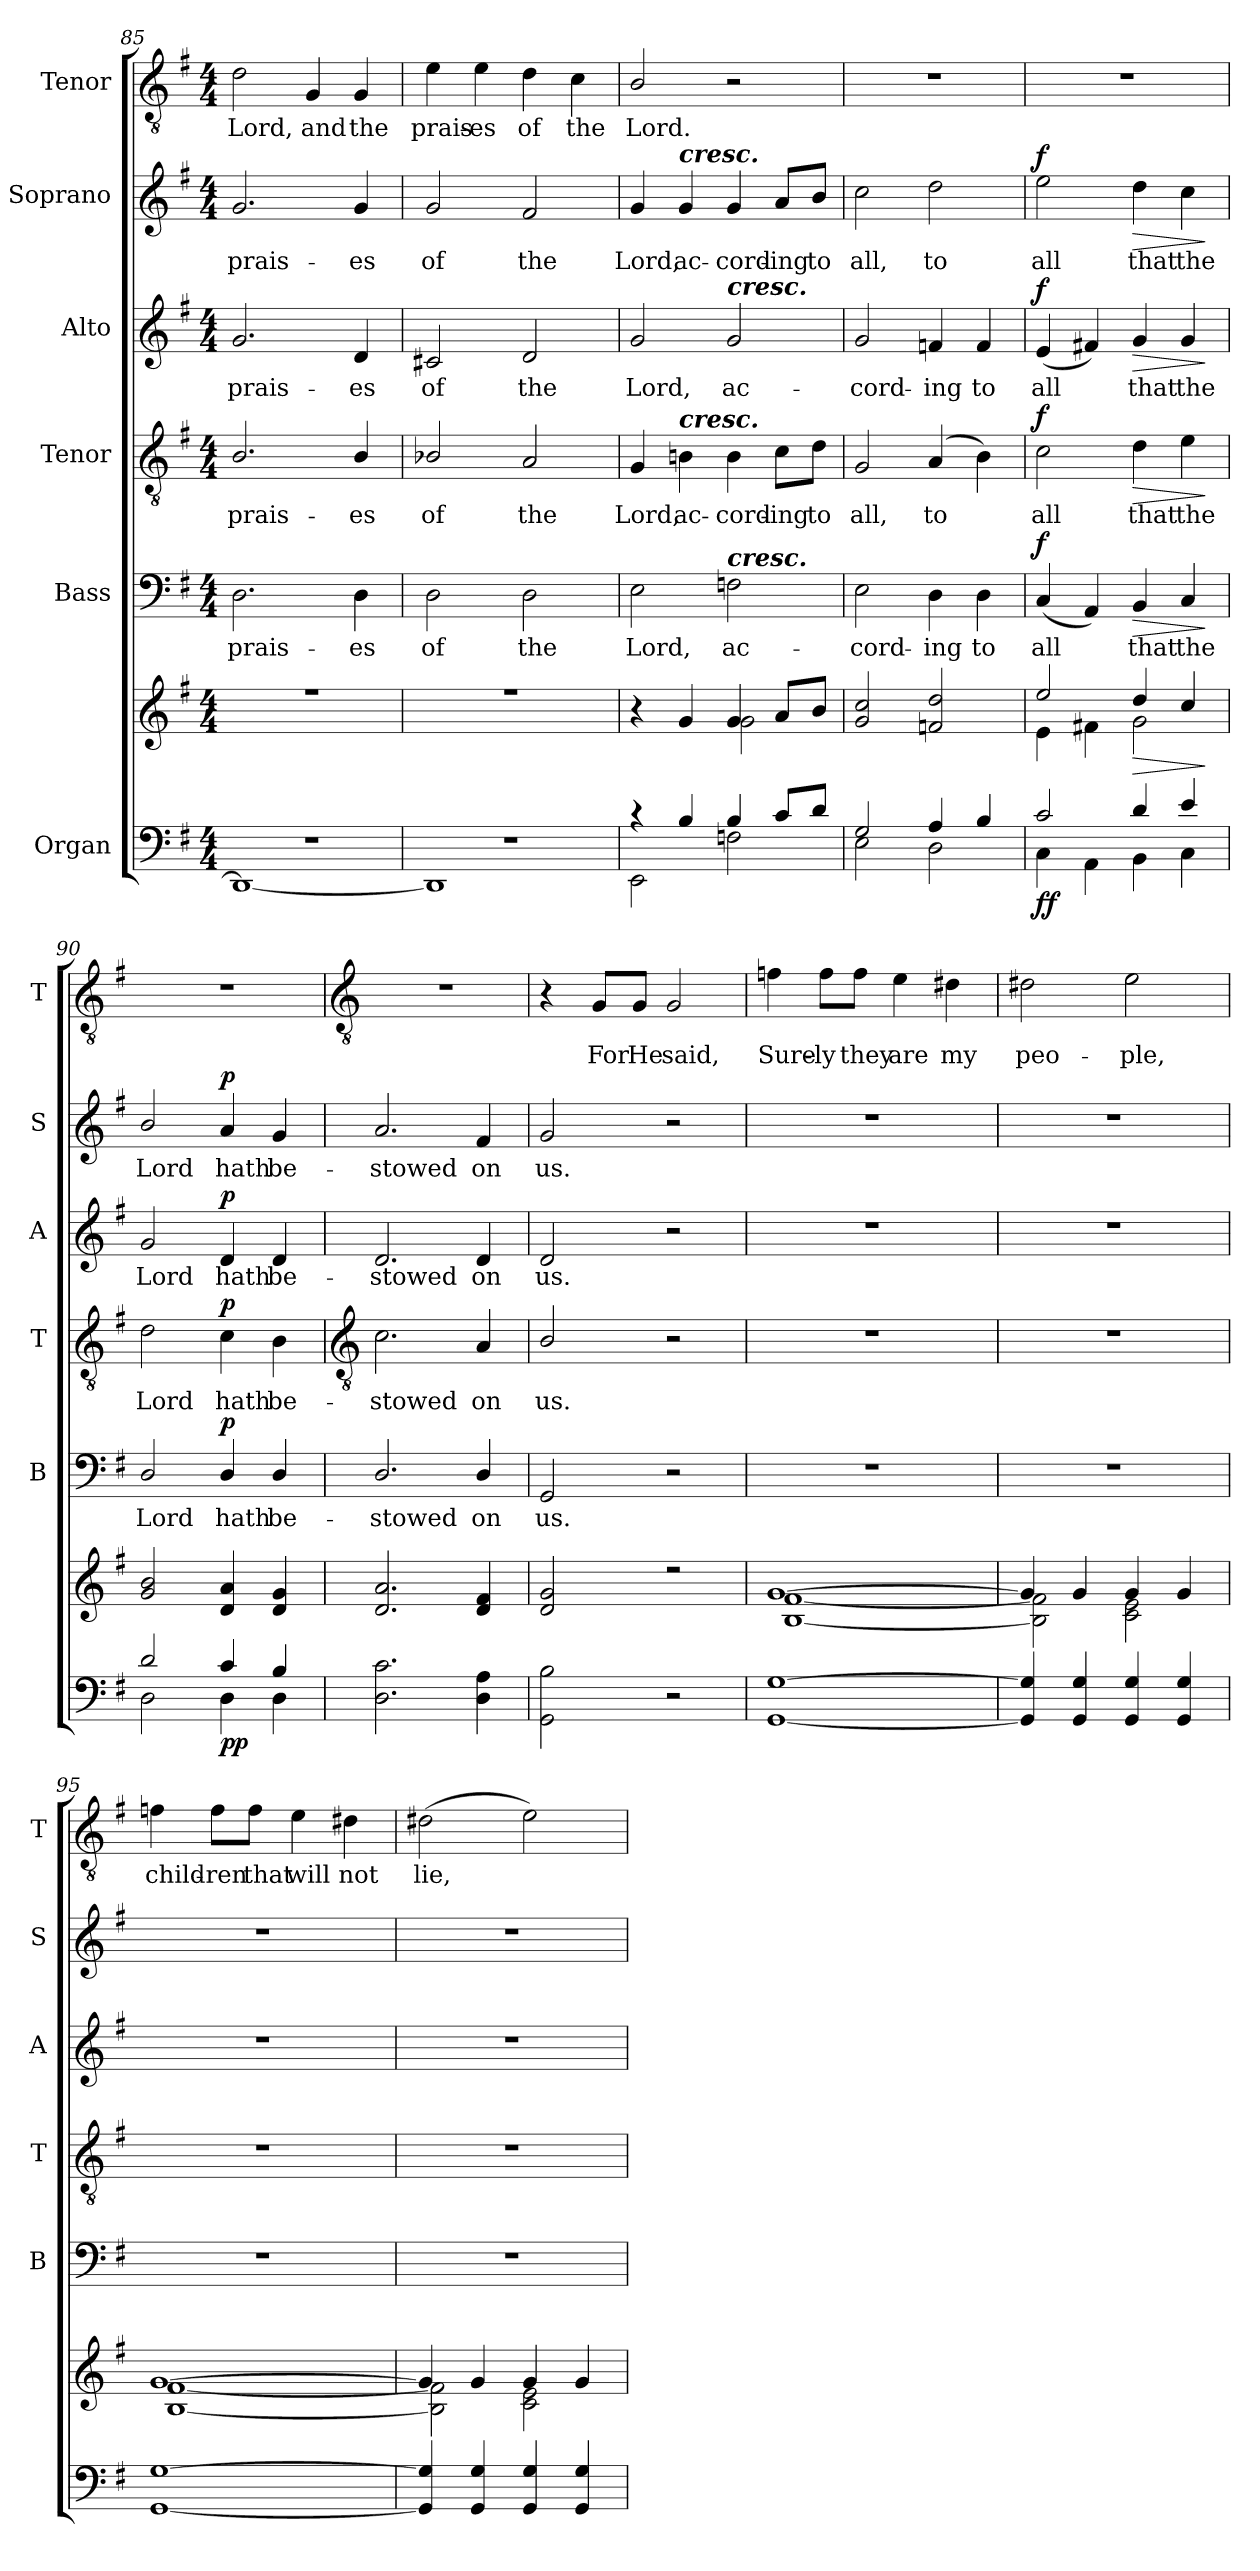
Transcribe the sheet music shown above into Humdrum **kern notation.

**kern	**kern	**dynam	**kern	**text	**dynam	**kern	**text	**dynam	**kern	**text	**dynam	**kern	**text	**dynam	**kern	**text
*part6	*part6	*part6	*part5	*part5	*part5	*part4	*part4	*part4	*part3	*part3	*part3	*part2	*part2	*part2	*part1	*part1
*staff7	*staff6	*staff6/7	*staff5	*staff5	*staff5	*staff4	*staff4	*staff4	*staff3	*staff3	*staff3	*staff2	*staff2	*staff2	*staff1	*staff1
*I"Organ	*	*	*I"Bass	*	*	*I"Tenor	*	*	*I"Alto	*	*	*I"Soprano	*	*	*I"Tenor	*
*	*	*	*I'B	*	*	*I'T	*	*	*I'A	*	*	*I'S	*	*	*I'T	*
!!LO:LB:g=z
*clefF4	*clefG2	*	*clefF4	*	*	*clefGv2	*	*	*clefG2	*	*	*clefG2	*	*	*clefGv2	*
*k[f#]	*k[f#]	*	*k[f#]	*	*	*k[f#]	*	*	*k[f#]	*	*	*k[f#]	*	*	*k[f#]	*
*G:	*G:	*	*G:	*	*	*G:	*	*	*G:	*	*	*G:	*	*	*G:	*
*M4/4	*M4/4	*	*M4/4	*	*	*M4/4	*	*	*M4/4	*	*	*M4/4	*	*	*M4/4	*
=85	=85	=85	=85	=85	=85	=85	=85	=85	=85	=85	=85	=85	=85	=85	=85	=85
*^	*^	*	*	*	*	*	*	*	*	*	*	*	*	*	*	*
!	!	!	!	!	!	!LO:LY:b	!	!	!LO:LY:b	!	!	!LO:LY:b	!	!	!LO:LY:b	!	!	!LO:LY:b
1r	1DD\_	1r	1ryy	.	2.D	prais-	.	2.B/	prais-	.	2.g	prais-	.	2.g	prais-	.	2d	Lord,
!	!	!	!	!	!	!	!	!	!	!	!	!	!	!	!	!	!	!LO:LY:b
.	.	.	.	.	.	.	.	.	.	.	.	.	.	.	.	.	4G	and
!	!	!	!	!	!	!LO:LY:b	!	!	!LO:LY:b	!	!	!LO:LY:b	!	!	!LO:LY:b	!	!	!LO:LY:b
.	.	.	.	.	4D	-es	.	4B/	-es	.	4d	-es	.	4g	-es	.	4G	the
=86	=86	=86	=86	=86	=86	=86	=86	=86	=86	=86	=86	=86	=86	=86	=86	=86	=86	=86
!	!	!	!	!	!	!LO:LY:b	!	!	!LO:LY:b	!	!	!LO:LY:b	!	!	!LO:LY:b	!	!	!LO:LY:b
1r	1DD\]	1r	1ryy	.	2D	of	.	2B-X/	of	.	2c#X	of	.	2g	of	.	4e	prais-
!	!	!	!	!	!	!	!	!	!	!	!	!	!	!	!	!	!	!LO:LY:b
.	.	.	.	.	.	.	.	.	.	.	.	.	.	.	.	.	4e	-es
!	!	!	!	!	!	!LO:LY:b	!	!	!LO:LY:b	!	!	!LO:LY:b	!	!	!LO:LY:b	!	!	!LO:LY:b
.	.	.	.	.	2D	the	.	2A	the	.	2d	the	.	2f#	the	.	4d	of
!	!	!	!	!	!	!	!	!	!	!	!	!	!	!	!	!	!	!LO:LY:b
.	.	.	.	.	.	.	.	.	.	.	.	.	.	.	.	.	4c	the
=87	=87	=87	=87	=87	=87	=87	=87	=87	=87	=87	=87	=87	=87	=87	=87	=87	=87	=87
!	!	!	!	!	!	!LO:LY:b	!	!	!LO:LY:b	!	!	!LO:LY:b	!	!	!LO:LY:b	!	!	!LO:LY:b
4r	2EE\	4r	2ryy	.	2E	Lord,	.	4G	Lord,	.	2g	Lord,	.	4g	Lord,	.	2B/	Lord.
!	!	!	!	!	!	!	!	!	!	!	!	!	!	!LO:TX:a:Bi:t=cresc.	!	!	!	!
!	!	!	!	!	!	!	!	!LO:TX:a:Bi:t=cresc.	!	!	!	!	!	!	!	!	!	!
!	!	!	!	!	!	!	!	!	!LO:LY:b	!	!	!	!	!	!LO:LY:b	!	!	!
4B/	.	4g/	.	.	.	.	.	4Bn	ac-	.	.	.	.	4g	ac-	.	.	.
!	!	!	!	!	!	!	!	!	!	!	!LO:TX:a:Bi:t=cresc.	!	!	!	!	!	!	!
!	!	!	!	!	!LO:TX:a:Bi:t=cresc.	!	!	!	!	!	!	!	!	!	!	!	!	!
!	!	!	!	!	!	!LO:LY:b	!	!	!LO:LY:b	!	!	!LO:LY:b	!	!	!LO:LY:b	!	!	!
4B/	2Fn\	4g/	2g\	.	2Fn	ac-	.	4B	-cord-	.	2g	ac-	.	4g	-cord-	.	2r	.
!	!	!	!	!	!	!	!	!	!LO:LY:b	!	!	!	!	!	!LO:LY:b	!	!	!
8c/L	.	8a/L	.	.	.	.	.	8c\L	-ing	.	.	.	.	8a/L	-ing	.	.	.
!	!	!	!	!	!	!	!	!	!LO:LY:b	!	!	!	!	!	!LO:LY:b	!	!	!
8d/J	.	8b/J	.	.	.	.	.	8d\J	to	.	.	.	.	8b/J	to	.	.	.
=88	=88	=88	=88	=88	=88	=88	=88	=88	=88	=88	=88	=88	=88	=88	=88	=88	=88	=88
!	!	!	!	!	!	!LO:LY:b	!	!	!LO:LY:b	!	!	!LO:LY:b	!	!	!LO:LY:b	!	!	!
2G/	2E\	2g/ 2cc/	1ryy	.	2E	-cord-	.	2G	all,	.	2g	-cord-	.	2cc	all,	.	1r	.
!	!	!	!	!	!	!LO:LY:b	!	!	!LO:LY:b	!	!	!LO:LY:b	!	!	!LO:LY:b	!	!	!
4A/	2D\	2fn/ 2dd/	.	.	4D	-ing	.	(<4A	to	.	4fn	-ing	.	2dd	to	.	.	.
!	!	!	!	!	!	!LO:LY:b	!	!	!	!	!	!LO:LY:b	!	!	!	!	!	!
4B/	.	.	.	.	4D	to	.	4B)	.	.	4f	to	.	.	.	.	.	.
=89	=89	=89	=89	=89	=89	=89	=89	=89	=89	=89	=89	=89	=89	=89	=89	=89	=89	=89
!	!	!	!	!LO:DY:b=2	!	!LO:LY:b	!	!	!LO:LY:b	!	!	!LO:LY:b	!	!	!LO:LY:b	!	!	!
!	!	!	!	!LO:DY:n=1:b	!	!	!LO:DY:b	!	!	!LO:DY:b	!	!	!LO:DY:b	!	!	!LO:DY:b	!	!
2c/	4C\	2ee/	4e\	f f	(<4C	all	f	2c	all	f	(<4e	all	f	2ee	all	f	1r	.
.	4AA\	.	4f#X\	.	4AA)	.	.	.	.	.	4f#X)	.	.	.	.	.	.	.
!	!	!	!	!LO:HP:b	!	!LO:LY:b	!LO:HP:b	!	!LO:LY:b	!LO:HP:b	!	!LO:LY:b	!LO:HP:b	!	!LO:LY:b	!LO:HP:b	!	!
4d/	4BB\	4dd/	2g\	>	4BB	that	>	4d	that	>	4g	that	>	4dd	that	>	.	.
!	!	!	!	!	!	!LO:LY:b	!	!	!LO:LY:b	!	!	!LO:LY:b	!	!	!LO:LY:b	!	!	!
4e/	4C\	4cc/	.	.	4C	the	.	4e	the	.	4g	the	.	4cc	the	.	.	.
*v	*v	*	*	*	*	*	*	*	*	*	*	*	*	*	*	*	*	*
*	*v	*v	*	*	*	*	*	*	*	*	*	*	*	*	*	*	*
.	.	]	.	.	]	.	.	]	.	.	]	.	.	]	.	.
=90	=90	=90	=90	=90	=90	=90	=90	=90	=90	=90	=90	=90	=90	=90	=90	=90
*^	*^	*	*	*	*	*	*	*	*	*	*	*	*	*	*	*
!	!	!	!	!	!	!LO:LY:b	!	!	!LO:LY:b	!	!	!LO:LY:b	!	!	!LO:LY:b	!	!	!
2d/	2D\	2g/ 2b/	1ryy	.	2D/	Lord	.	2d	Lord	.	2g	Lord	.	2b/	Lord	.	1r	.
!	!	!	!	!LO:DY:b=2	!	!LO:LY:b	!	!	!LO:LY:b	!	!	!LO:LY:b	!	!	!LO:LY:b	!	!	!
!	!	!	!	!LO:DY:n=1:b	!	!	!LO:DY:b	!	!	!LO:DY:b	!	!	!LO:DY:b	!	!	!LO:DY:b	!	!
4c/	4D\	4d/ 4a/	.	p p	4D/	hath	p	4c	hath	p	4d	hath	p	4a	hath	p	.	.
!	!	!	!	!	!	!LO:LY:b	!	!	!LO:LY:b	!	!	!LO:LY:b	!	!	!LO:LY:b	!	!	!
4B/	4D\	4d/ 4g/	.	.	4D/	be-	.	4B	be-	.	4d	be-	.	4g	be-	.	.	.
*v	*v	*	*	*	*	*	*	*	*	*	*	*	*	*	*	*	*	*
!!LO:LB:g=z
=91	=91	=91	=91	=91	=91	=91	=91	=91	=91	=91	=91	=91	=91	=91	=91	=91	=91
*	*	*	*	*	*	*	*clefGv2	*	*	*	*	*	*	*	*	*clefGv2	*
*^	*	*	*	*	*	*	*	*	*	*	*	*	*	*	*	*	*
!	!	!	!	!	!	!LO:LY:b	!	!	!LO:LY:b	!	!	!LO:LY:b	!	!	!LO:LY:b	!	!	!
*v	*v	*	*	*	*	*	*	*	*	*	*	*	*	*	*	*	*	*
2.D\ 2.c\	2.d/ 2.a/	1ryy	.	2.D/	-stowed	.	2.c	-stowed	.	2.d	-stowed	.	2.a	-stowed	.	1r	.
!	!	!	!	!	!LO:LY:b	!	!	!LO:LY:b	!	!	!LO:LY:b	!	!	!LO:LY:b	!	!	!
4D\ 4A\	4d/ 4f#/	.	.	4D/	on	.	4A	on	.	4d	on	.	4f#	on	.	.	.
=92	=92	=92	=92	=92	=92	=92	=92	=92	=92	=92	=92	=92	=92	=92	=92	=92	=92
!	!	!	!	!	!LO:LY:b	!	!	!LO:LY:b	!	!	!LO:LY:b	!	!	!LO:LY:b	!	!	!
2GG 2B	2d/ 2g/	1ryy	.	2GG	us.	.	2B/	us.	.	2d	us.	.	2g	us.	.	4r	.
!	!	!	!	!	!	!	!	!	!	!	!	!	!	!	!	!	!LO:LY:b
.	.	.	.	.	.	.	.	.	.	.	.	.	.	.	.	8G/L	For
!	!	!	!	!	!	!	!	!	!	!	!	!	!	!	!	!	!LO:LY:b
.	.	.	.	.	.	.	.	.	.	.	.	.	.	.	.	8G/J	He
!	!	!	!	!	!	!	!	!	!	!	!	!	!	!	!	!	!LO:LY:b
2r	2r	.	.	2r	.	.	2r	.	.	2r	.	.	2r	.	.	2G	said,
=93	=93	=93	=93	=93	=93	=93	=93	=93	=93	=93	=93	=93	=93	=93	=93	=93	=93
!	!	!	!	!	!	!	!	!	!	!	!	!	!	!	!	!	!LO:LY:b
[1GG [1G	[1g/	[1B\ [1f#\	.	1r	.	.	1r	.	.	1r	.	.	1r	.	.	4fn	Sure-
!	!	!	!	!	!	!	!	!	!	!	!	!	!	!	!	!	!LO:LY:b
.	.	.	.	.	.	.	.	.	.	.	.	.	.	.	.	8f\L	-ly
!	!	!	!	!	!	!	!	!	!	!	!	!	!	!	!	!	!LO:LY:b
.	.	.	.	.	.	.	.	.	.	.	.	.	.	.	.	8f\J	they
!	!	!	!	!	!	!	!	!	!	!	!	!	!	!	!	!	!LO:LY:b
.	.	.	.	.	.	.	.	.	.	.	.	.	.	.	.	4e	are
!	!	!	!	!	!	!	!	!	!	!	!	!	!	!	!	!	!LO:LY:b
.	.	.	.	.	.	.	.	.	.	.	.	.	.	.	.	4d#X	my
=94	=94	=94	=94	=94	=94	=94	=94	=94	=94	=94	=94	=94	=94	=94	=94	=94	=94
!	!	!	!	!	!	!	!	!	!	!	!	!	!	!	!	!	!LO:LY:b
4GG] 4G]	4g/]	2B\] 2f#\]	.	1r	.	.	1r	.	.	1r	.	.	1r	.	.	2d#X	peo-
4GG 4G	4g/	.	.	.	.	.	.	.	.	.	.	.	.	.	.	.	.
!	!	!	!	!	!	!	!	!	!	!	!	!	!	!	!	!	!LO:LY:b
4GG 4G	4g/	2c\ 2e\	.	.	.	.	.	.	.	.	.	.	.	.	.	2e	-ple,
4GG 4G	4g/	.	.	.	.	.	.	.	.	.	.	.	.	.	.	.	.
=95	=95	=95	=95	=95	=95	=95	=95	=95	=95	=95	=95	=95	=95	=95	=95	=95	=95
!	!	!	!	!	!	!	!	!	!	!	!	!	!	!	!	!	!LO:LY:b
[1GG [1G	[1g/	[1B\ [1f#\	.	1r	.	.	1r	.	.	1r	.	.	1r	.	.	4fn	child-
!	!	!	!	!	!	!	!	!	!	!	!	!	!	!	!	!	!LO:LY:b
.	.	.	.	.	.	.	.	.	.	.	.	.	.	.	.	8f\L	-ren
!	!	!	!	!	!	!	!	!	!	!	!	!	!	!	!	!	!LO:LY:b
.	.	.	.	.	.	.	.	.	.	.	.	.	.	.	.	8f\J	that
!	!	!	!	!	!	!	!	!	!	!	!	!	!	!	!	!	!LO:LY:b
.	.	.	.	.	.	.	.	.	.	.	.	.	.	.	.	4e	will
!	!	!	!	!	!	!	!	!	!	!	!	!	!	!	!	!	!LO:LY:b
.	.	.	.	.	.	.	.	.	.	.	.	.	.	.	.	4d#X	not
=96	=96	=96	=96	=96	=96	=96	=96	=96	=96	=96	=96	=96	=96	=96	=96	=96	=96
!	!	!	!	!	!	!	!	!	!	!	!	!	!	!	!	!	!LO:LY:b
4GG] 4G]	4g/]	2B\] 2f#\]	.	1r	.	.	1r	.	.	1r	.	.	1r	.	.	(>2d#X	lie,
4GG 4G	4g/	.	.	.	.	.	.	.	.	.	.	.	.	.	.	.	.
4GG 4G	4g/	2c\ 2e\	.	.	.	.	.	.	.	.	.	.	.	.	.	2e)	.
4GG 4G	4g/	.	.	.	.	.	.	.	.	.	.	.	.	.	.	.	.
*	*v	*v	*	*	*	*	*	*	*	*	*	*	*	*	*	*	*
=	=	=	=	=	=	=	=	=	=	=	=	=	=	=	=	=
*-	*-	*-	*-	*-	*-	*-	*-	*-	*-	*-	*-	*-	*-	*-	*-	*-
